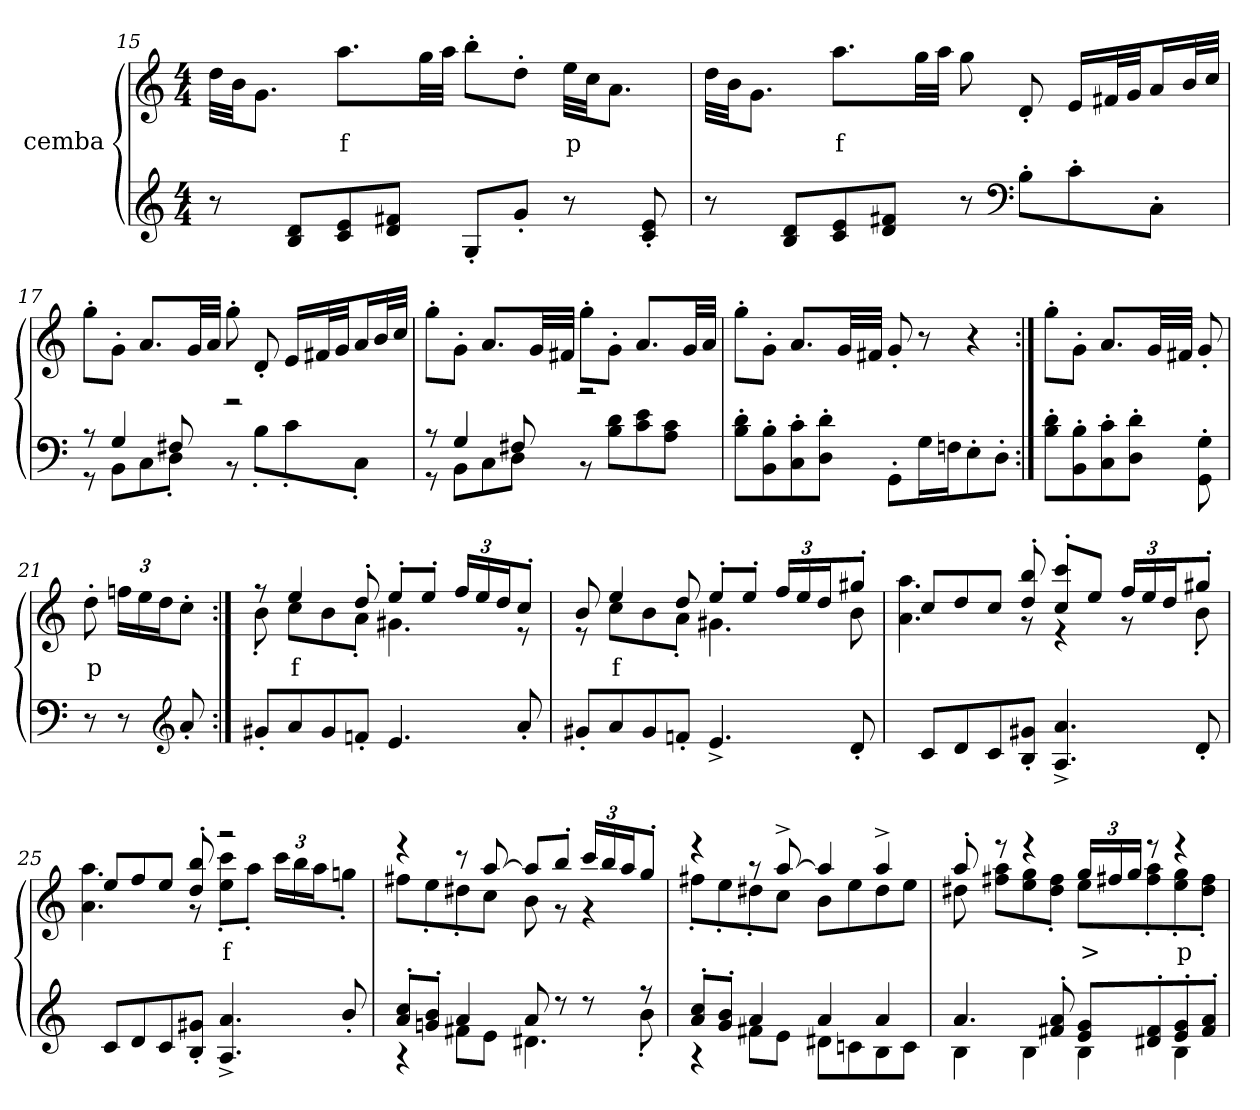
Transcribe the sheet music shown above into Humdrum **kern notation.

**kern	**kern	**text
*part2	*part1	*part1
*staff2	*staff1	*staff1
*I"cemba	*I"cemba	*
*clefG2	*clefG2	*
*k[]	*k[]	*
*C:	*C:	*
*M4/4	*M4/4	*
=15	=15	=15
8r	32dd\LLL	.
.	32b\JJ	.
.	8.g\J	.
8B/ 8d/L	.	.
8c/ 8e/	8.aa\L	f
8d/ 8f#X/J	.	.
.	32gg\LL	.
.	32aa\JJJ	.
8G'>/L	8bb'>\L	.
8g'>/J	8dd'>\J	.
8r	32ee\LLL	p
.	32cc\JJ	.
.	8.a\J	.
8c/'> 8e/'>	.	.
=16	=16	=16
8r	32dd\LLL	.
.	32b\JJ	.
.	8.g\J	.
8B/ 8d/L	.	.
8c/ 8e/	8.aa\L	f
8d/ 8f#X/J	.	.
.	32gg\LL	.
.	32aa\JJJ	.
8r	8gg\	.
*clefF4	*	*
8B'>\L	8d'>/	.
8c'>\	16e/LL	.
.	32f#X/L	.
.	32g/JJ	.
8C'>\J	16a/L	.
.	32b/L	.
.	32cc/JJJ	.
=17	=17	=17
*^	*	*
8r	8r	8gg'>\L	.
4G/	8BB\L	8g'>\J	.
.	8C\	8.a/L	.
8F#X/	8D'>\J	.	.
.	.	32g/LL	.
.	.	32a/JJJ	.
2r	8r	8gg'>\	.
.	8B'>\L	8d'>/	.
.	8c'>\	16e/LL	.
.	.	32f#X/L	.
.	.	32g/JJ	.
.	8C'>\J	16a/L	.
.	.	32b/L	.
.	.	32cc/JJJ	.
=18	=18	=18	=18
8r	8r	8gg'>\L	.
4G/	8BB\L	8g'>\J	.
.	8C\	8.a/L	.
8F#X/	8D\J	.	.
.	.	32g/LL	.
.	.	32f#X/JJJ	.
2r	8r	8gg'>\L	.
.	8B\ 8d\L	8g'>\J	.
.	8c\ 8e\	8.a/L	.
.	8A\ 8c\J	.	.
.	.	32g/LL	.
.	.	32a/JJJ	.
*v	*v	*	*
=19	=19	=19
8B\'> 8d\'>L	8gg'>\L	.
8BB\'> 8B\'>	8g'>\J	.
8C\'> 8c\'>	8.a/L	.
8D\'> 8d\'>J	.	.
.	32g/LL	.
.	32f#X/JJJ	.
8GG'>\L	8g'>/	.
16G\L	8r	.
16Fn\J	.	.
8E'>\	4r	.
8D'>\J	.	.
=20:|!	=20:|!	=20:|!
8B\'> 8d\'>L	8gg'>\L	.
8BB\'> 8B\'>	8g'>\J	.
8C\'> 8c\'>	8.a/L	.
8D\'> 8d\'>J	.	.
.	32g/LL	.
.	32f#X/JJJ	.
8GG\'> 8G\'>	8g'>/	.
=21	=21	=21
8r	8dd'>\	p
8r	24ffn\LL	.
.	24ee\	.
.	24dd\J	.
*clefG2	*	*
8a'>/	8cc'>\J	.
=22:|!	=22:|!	=22:|!
*	*^	*
8g#X'>/L	8r	8b'>\	.
8a/	4ee/	8cc\L	f
8g#/	.	8b\	.
8fn'>/J	8dd'>/	8a'>\J	.
4.e/	8ee'>/L	4.g#X\	.
.	8ee'>/J	.	.
.	24ff/LL	.	.
.	24ee/	.	.
.	24dd/J	.	.
8a'>/	8cc'>/J	8r	.
=23	=23	=23	=23
8g#X'>/L	8b/	8r	.
8a/	4ee/	8cc\L	f
8g#/	.	8b\	.
8fn'>/J	8dd/	8a'>\J	.
4.e^>/	8ee'>/L	4.g#\	.
.	8ee'>/J	.	.
.	24ff/LL	.	.
.	24ee/	.	.
.	24dd/J	.	.
8d'>/	8gg#X'>/J	8b\	.
=24	=24	=24	=24
8c/L	8cc/L	4.a\ 4.aa\	.
8d/	8dd/	.	.
8c/	8cc/J	.	.
8B/'> 8g#X/'>J	8dd/'> 8bb/'>	8r	.
4.A/^> 4.a/^>	8cc/'> 8ccc/'>L	4r	.
.	8ee/J	.	.
.	24ff/LL	8r	.
.	24ee/	.	.
.	24dd/J	.	.
8d'>/	8gg#X'>/J	8b'>\	.
=25	=25	=25	=25
8c/L	8ee/L	4.a\ 4.aa\	.
8d/	8ff/	.	.
8c/	8ee/J	.	.
8B/'> 8g#X/'>J	8dd/'> 8bb/'>	8r	.
4.A/^> 4.a/^>	2r	8ee\'> 8ccc\'>L	f
.	.	8aa'>\J	.
.	.	24ccc\LL	.
.	.	24bb\	.
.	.	24aa\J	.
8b'>/	.	8ggn'>\J	.
=26	=26	=26	=26
*^	*	*	*
8a/'> 8cc/'>L	4r	4r	8ff#X\L	.
8gn/'> 8b/'>J	.	.	8ee'>\	.
4a/	8f#X\L	8r	8dd#X'>\	.
.	8e\J	[8aa/	8cc\J	.
8a/	4.d#X\	8aa/L]	8b\	.
8r	.	8bb'>/J	8r	.
8r	.	24ccc/LL	4r	.
.	.	24bb/	.	.
.	.	24aa/J	.	.
8r	8b'>\	8gg'>/J	.	.
=27	=27	=27	=27	=27
8a/'> 8cc/'>L	4r	4r	8ff#X'>\L	.
8g/'> 8b/'>J	.	.	8ee'>\	.
4a/	8f#X\L	8r	8dd#X'>\	.
.	8e\J	[8aa^>/	8cc\J	.
4a/	8d#X\L	4aa/]	8b\L	.
.	8cn\	.	8ee\	.
4a/	8B\	4aa^>/	8dd#\	.
.	8c\J	.	8ee\J	.
=28	=28	=28	=28	=28
4.a/	4B\	8aa'>/	8dd#X\	.
.	.	8r	8ff#\ 8aa\L	.
.	4B\	4r	8ee\ 8gg\	.
8f#X/'> 8a/'>	.	.	8dd#\'> 8ff#\'>J	.
8e/ 8g/L	4B\	24gg/LL	8ee\L	>
.	.	24ff#X/	.	.
.	.	24gg/JJ	.	.
8d#X/'> 8f#/'>	.	8r	8ff#\'> 8aa\'>	.
8e/'> 8g/'>	4B\	4r	8ee\'> 8gg\'>	p
8f#/'> 8a/'>J	.	.	8dd#\'> 8ff#\'>J	.
*v	*v	*	*	*
*	*v	*v	*
=	=	=
*-	*-	*-
